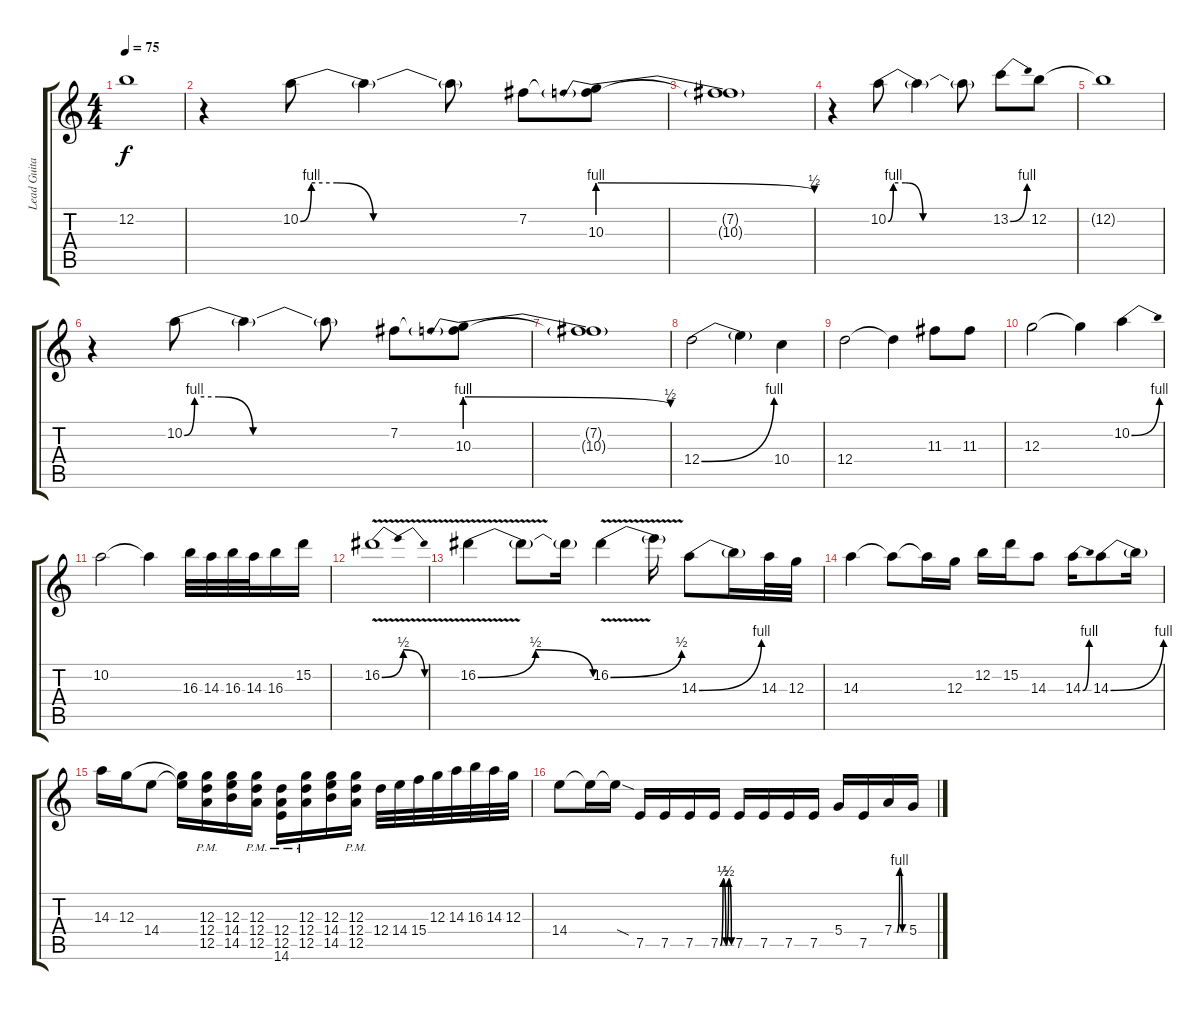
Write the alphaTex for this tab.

\track ("Lead Guitar" "Lead Guita") {instrument distortionguitar}
\staff {score tabs}
\tuning (E4 B3 G3 D3 A2 D2) {hide}
\ts (4 4)
\tempo 75
\clef g2
\ks c
12.2{t}.1{dy f} |
r.4 10.2{be (custom 0 0 3 4 10 4 20 0 60 0)}.8 10.2{t}.4 10.2{t}.8 7.2.8 (7.2{t} 10.3{be (prebendrelease 0 4 60 2)}).8 |
(7.2{t} 10.3{t}).1 |
r.4 10.2{be (custom 0 0 3 4 10 4 20 0 60 0)}.8{instrument distortionguitar} 10.2{t}.4 10.2{t}.8 13.2{be (bend 0 0 60 4)}.8 12.2.8 |
12.2{t}.1 |
r.4 10.2{be (custom 0 0 3 4 10 4 20 0 60 0)}.8 10.2{t}.4 10.2{t}.8 7.2.8 (7.2{t} 10.3{be (prebendrelease 0 4 60 2)}).8 |
(7.2{t} 10.3{t}).1 |
12.4{be (bend 0 0 60 4)}.2 12.4{t}.4 10.4.4 |
12.4.2 12.4{t}.4 11.3.8 11.3.8 |
12.3.2 12.3{t}.4 10.2{be (bend 0 0 60 4)}.4 |
10.2.2 10.2{t}.4 16.3.32 14.3.32 16.3.32 14.3.32 16.3.16 15.2.16 |
16.2{be (bendrelease 0 0 5 2 55 2 60 0) v}.1 |
16.2{be (bendrelease 0 0 5 2 55 2 60 0) v}.4 16.2{t}.8 16.2{t}.16 16.2{be (bend 0 0 60 2) v}.4 16.2{t}.16 14.3{be (bend 0 0 60 4)}.8 14.3{t}.16 14.3.32 12.3.32 |
14.3.4 14.3{t}.8 14.3{t}.16 12.3.16 12.2.16 15.2.16 14.3.8 14.3{be (bend 0 0 60 4)}.16 14.3{be (bend 0 0 60 4)}.8 14.3{t}.16 |
14.3.16 12.3.16 14.4.8 (12.3{t} 14.4{t}).16 (12.3{pm} 12.4{pm} 12.5{pm}).16 (12.3 14.4 14.5).16 (12.3{pm} 12.4{pm} 12.5{pm}).16 (12.4{pm} 12.5{pm} 14.6{pm}).16 (12.3{pm} 12.4{pm} 12.5{pm}).16 (12.3 14.4 14.5).16 (12.3{pm} 12.4{pm} 12.5{pm}).16 12.4.32 14.4.32 15.4.32 12.3.32 14.3.32 16.3.32 14.3.32 12.3.32 |
14.4.8 14.4{t}.16 14.4{sod t}.16 7.5.16 7.5.16 7.5.16 7.5{be (custom 0 0 15 2 30 0 45 2 60 0)}.16 7.5.16 7.5.16 7.5.16 7.5.16 5.4.16 7.5.16 7.4{be (custom 0 0 15 0 30 4 45 0 60 0)}.16 5.4.16
